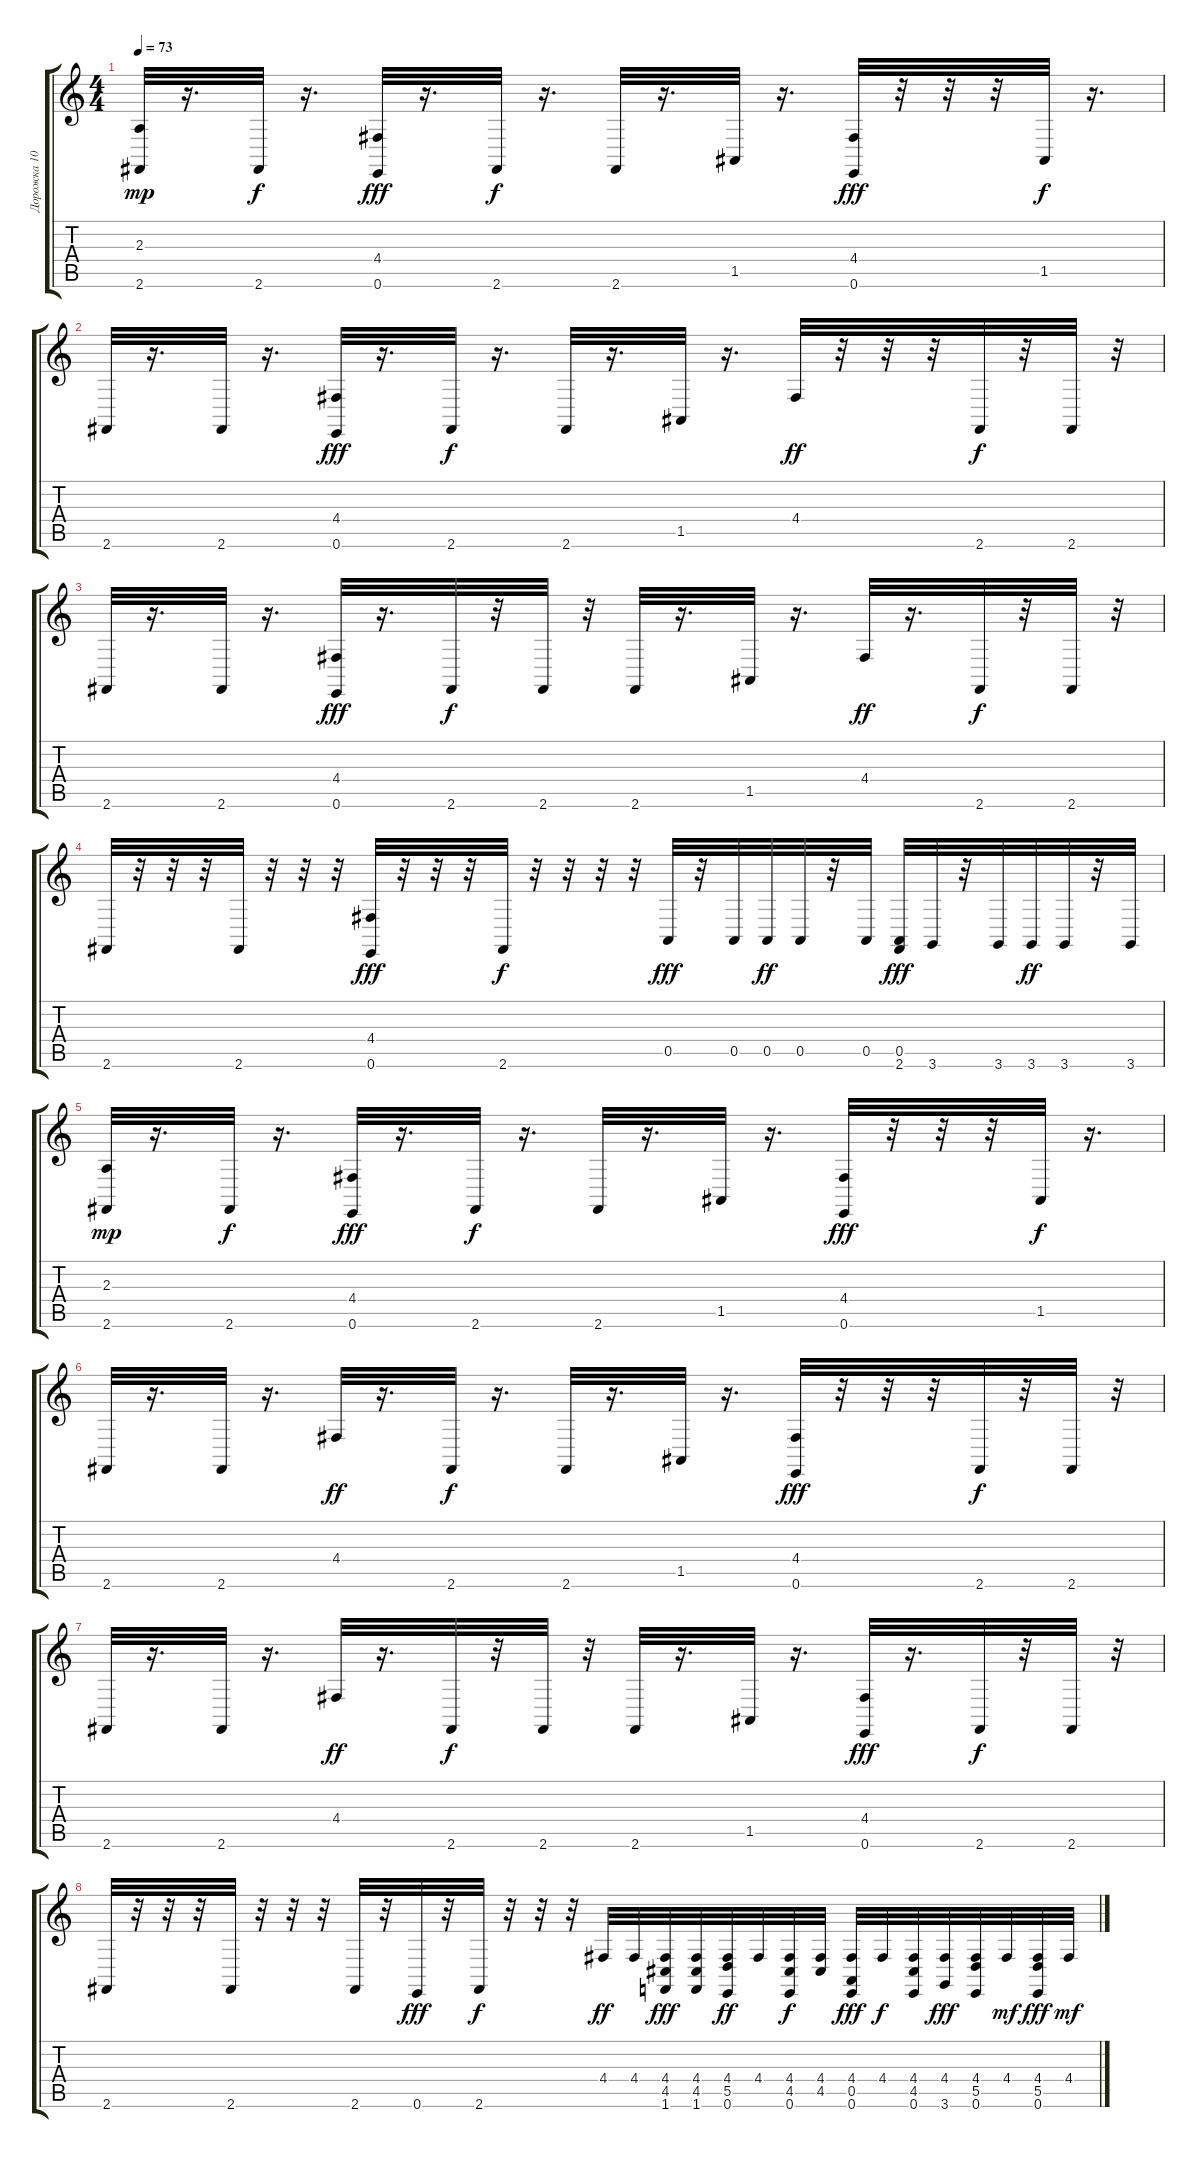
\track ("Дорожка 10" "Дорожка 10") {instrument drawbarorgan}
\staff {score tabs}
\tuning (E4 B3 G3 D3 A2 E2) {hide}
\ts (4 4)
\tempo 73
\clef g2
\ks c
(2.3 2.6).32{dy mp} r.16{d} 2.6.32{dy f} r.16{d} (4.4 0.6).32{dy fff} r.16{d} 2.6.32{dy f} r.16{d} 2.6.32 r.16{d} 1.5.32 r.16{d} (4.4 0.6).32{dy fff} r.32 r.32 r.32 1.5.32{dy f} r.16{d} |
2.6.32 r.16{d} 2.6.32 r.16{d} (4.4 0.6).32{dy fff} r.16{d} 2.6.32{dy f} r.16{d} 2.6.32 r.16{d} 1.5.32 r.16{d} 4.4.32{dy ff} r.32 r.32 r.32 2.6.32{dy f} r.32 2.6.32 r.32 |
2.6.32 r.16{d} 2.6.32 r.16{d} (4.4 0.6).32{dy fff} r.16{d} 2.6.32{dy f} r.32 2.6.32 r.32 2.6.32 r.16{d} 1.5.32 r.16{d} 4.4.32{dy ff} r.16{d} 2.6.32{dy f} r.32 2.6.32 r.32 |
2.6.32 r.32 r.32 r.32 2.6.32 r.32 r.32 r.32 (4.4 0.6).32{dy fff} r.32 r.32 r.32 2.6.32{dy f} r.32 r.32 r.32 r.32 0.5.32{dy fff} r.32 0.5.32 0.5.32{dy ff} 0.5.32 r.32 0.5.32 (0.5 2.6).32{dy fff} 3.6.32 r.32 3.6.32 3.6.32{dy ff} 3.6.32 r.32 3.6.32 |
(2.3 2.6).32{dy mp} r.16{d} 2.6.32{dy f} r.16{d} (4.4 0.6).32{dy fff} r.16{d} 2.6.32{dy f} r.16{d} 2.6.32 r.16{d} 1.5.32 r.16{d} (4.4 0.6).32{dy fff} r.32 r.32 r.32 1.5.32{dy f} r.16{d} |
2.6.32 r.16{d} 2.6.32 r.16{d} 4.4.32{dy ff} r.16{d} 2.6.32{dy f} r.16{d} 2.6.32 r.16{d} 1.5.32 r.16{d} (4.4 0.6).32{dy fff} r.32 r.32 r.32 2.6.32{dy f} r.32 2.6.32 r.32 |
2.6.32 r.16{d} 2.6.32 r.16{d} 4.4.32{dy ff} r.16{d} 2.6.32{dy f} r.32 2.6.32 r.32 2.6.32 r.16{d} 1.5.32 r.16{d} (4.4 0.6).32{dy fff} r.16{d} 2.6.32{dy f} r.32 2.6.32 r.32 |
2.6.32 r.32 r.32 r.32 2.6.32 r.32 r.32 r.32 2.6.32 r.32 0.6.32{dy fff} r.32 2.6.32{dy f} r.32 r.32 r.32 4.4.32{dy ff} 4.4.32 (4.4 4.5 1.6).32{dy fff} (4.4 4.5 1.6).32 (4.4 5.5 0.6).32{dy ff} 4.4.32 (4.4 4.5 0.6).32{dy f} (4.4 4.5).32 (4.4 0.5 0.6).32{dy fff} 4.4.32{dy f} (4.4 4.5 0.6).32 (4.4 3.6).32{dy fff} (4.4 5.5 0.6).32 4.4.32{dy mf} (4.4 5.5 0.6).32{dy fff} 4.4.32{dy mf}
